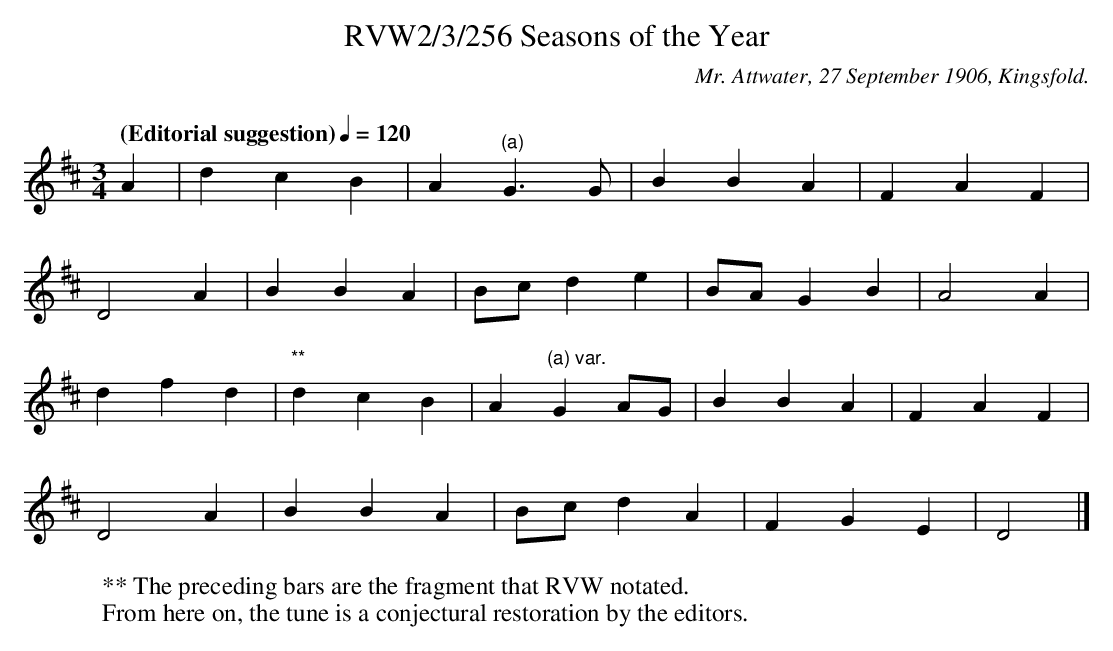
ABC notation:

X:1
T:RVW2/3/256 Seasons of the Year
C:Mr. Attwater, 27 September 1906, Kingsfold.
C:
L:1/4
Q: "(Editorial suggestion)" 1/4=120
M:3/4
K:D
A | d c B | A "(a)"G3/2 G/2 | B B A | F A F |$
D2 A | B B A | B/2c/2 d e |  B/2A/2 G B |A2 A |$
d f d | "**"d c B | A "(a) var."G A/2G/2 | B B A | F A F |$
D2 A | B B A | B/2c/2 d A |  F G E | D2 |]
W:** The preceding bars are the fragment that RVW notated.
W:From here on, the tune is a conjectural restoration by the editors.
